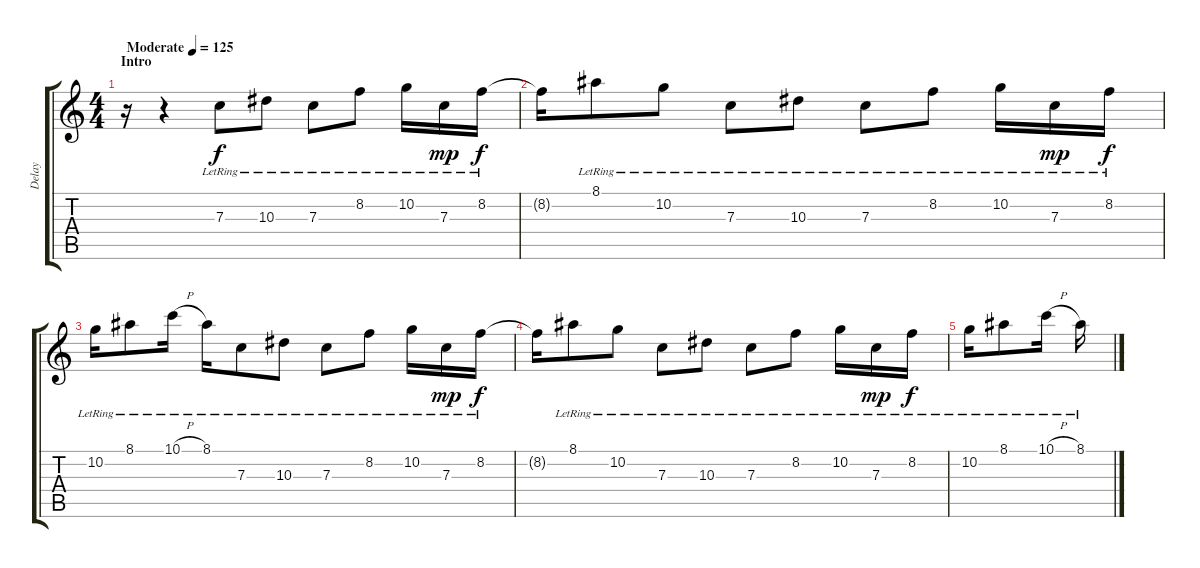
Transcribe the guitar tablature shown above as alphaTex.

\track ("Delay" "Delay") {instrument electricguitarclean}
\staff {score tabs}
\tuning (D4 A3 F3 C3 G2 C2) {hide}
\ts (4 4)
\section ("" "Intro")
\tempo (125 "Moderate")
\clef g2
\ks c
r.16{dy f instrument electricguitarclean} r.4{volume 10} 7.3{lr}.8 10.3{lr}.8 7.3{lr}.8 8.2{lr}.8 10.2{lr}.16 7.3{lr}.16{dy mp} 8.2{lr}.16{dy f} |
8.2{t}.16 8.1{lr}.8 10.2{lr}.8 7.3{lr}.8 10.3{lr}.8 7.3{lr}.8 8.2{lr}.8 10.2{lr}.16 7.3{lr}.16{dy mp} 8.2{lr}.16{dy f} |
10.2{lr}.16 8.1{lr}.8 10.1{h lr}.16 8.1{lr}.16 7.3{lr}.8 10.3{lr}.8 7.3{lr}.8 8.2{lr}.8 10.2{lr}.16 7.3{lr}.16{dy mp} 8.2{lr}.16{dy f} |
8.2{t}.16 8.1{lr}.8 10.2{lr}.8 7.3{lr}.8 10.3{lr}.8 7.3{lr}.8 8.2{lr}.8 10.2{lr}.16 7.3{lr}.16{dy mp} 8.2{lr}.16{dy f} |
10.2{lr}.16 8.1{lr}.8 10.1{h lr}.16 8.1{lr}.16
